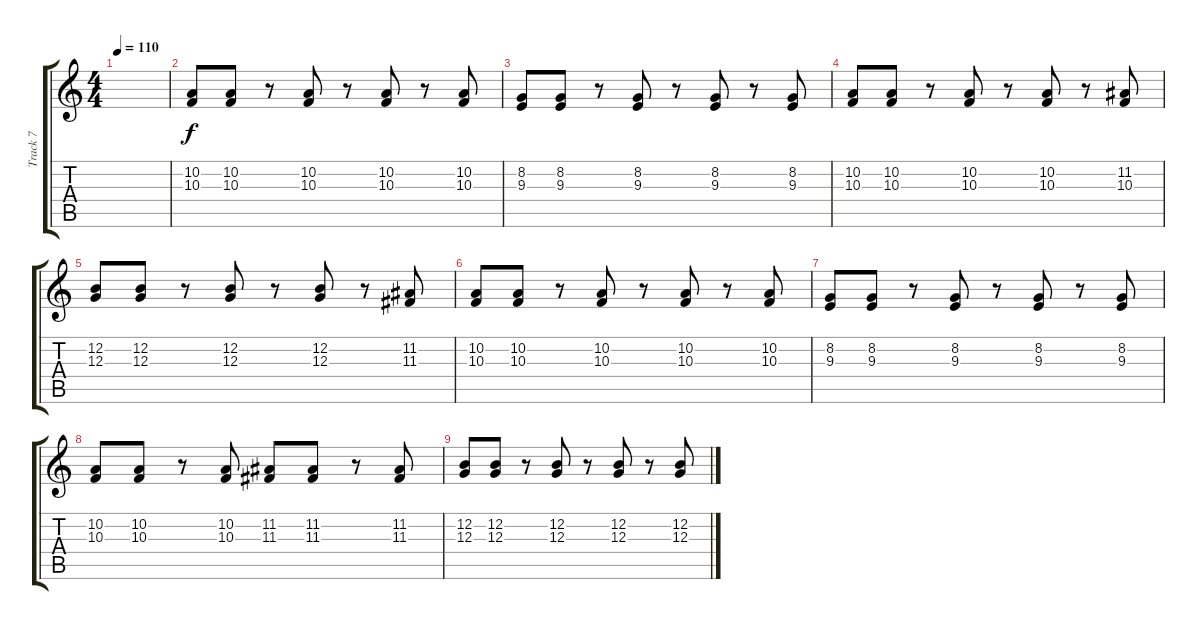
\track ("Track 7" "Track 7") {instrument altosax}
\staff {score tabs}
\tuning (E4 B3 G3 D3 A2 E2) {hide}
\ts (4 4)
\tempo 110
\clef g2
\ks c
|
(10.2 10.3).8 (10.2 10.3).8 r.8 (10.2 10.3).8 r.8 (10.2 10.3).8 r.8 (10.2 10.3).8 |
(8.2 9.3).8 (8.2 9.3).8 r.8 (8.2 9.3).8 r.8 (8.2 9.3).8 r.8 (8.2 9.3).8 |
(10.2 10.3).8 (10.2 10.3).8 r.8 (10.2 10.3).8 r.8 (10.2 10.3).8 r.8 (11.2 10.3).8 |
(12.2 12.3).8 (12.2 12.3).8 r.8 (12.2 12.3).8 r.8 (12.2 12.3).8 r.8 (11.2 11.3).8 |
(10.2 10.3).8 (10.2 10.3).8 r.8 (10.2 10.3).8 r.8 (10.2 10.3).8 r.8 (10.2 10.3).8 |
(8.2 9.3).8 (8.2 9.3).8 r.8 (8.2 9.3).8 r.8 (8.2 9.3).8 r.8 (8.2 9.3).8 |
(10.2 10.3).8 (10.2 10.3).8 r.8 (10.2 10.3).8 (11.2 11.3).8 (11.2 11.3).8 r.8 (11.2 11.3).8 |
(12.2 12.3).8 (12.2 12.3).8 r.8 (12.2 12.3).8 r.8 (12.2 12.3).8 r.8 (12.2 12.3).8
